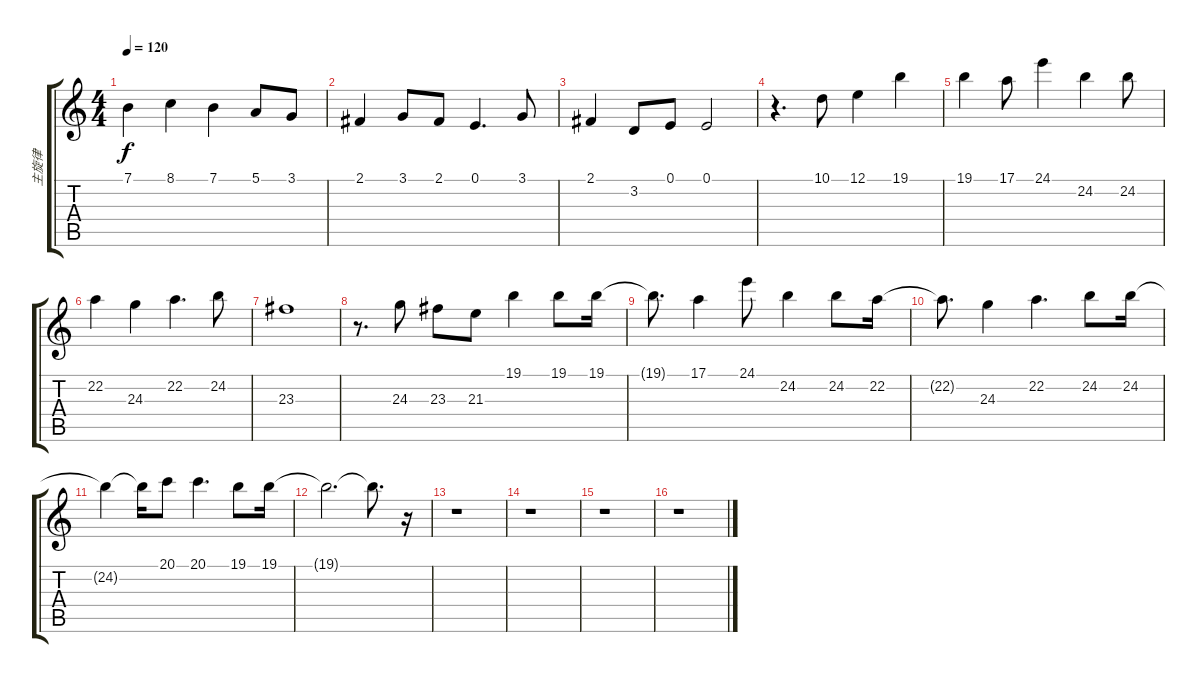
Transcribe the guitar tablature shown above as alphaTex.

\track ("主旋律" "主旋律") {instrument acousticgrandpiano}
\staff {score tabs}
\tuning (E4 B3 G3 D3 A2 E2) {hide}
\ts (4 4)
\tempo 120
\clef g2
\ks c
7.1.4{dy f} 8.1.4 7.1.4 5.1.8 3.1.8 |
2.1.4 3.1.8 2.1.8 0.1.4{d} 3.1.8 |
2.1.4 3.2.8 0.1.8 0.1.2 |
r.4{d} 10.1.8 12.1.4 19.1.4 |
19.1.4 17.1.8 24.1.4 24.2.4 24.2.8 |
22.2.4 24.3.4 22.2.4{d} 24.2.8 |
23.3.1 |
r.8{d} 24.3.8 23.3.8 21.3.8 19.1.4 19.1.8 19.1.16 |
19.1{t}.8{d} 17.1.4 24.1.8 24.2.4 24.2.8 22.2.16 |
22.2{t}.8{d} 24.3.4 22.2.4{d} 24.2.8 24.2.16 |
24.2{t}.4 24.2{t}.16 20.1.8 20.1.4{d} 19.1.8 19.1.16 |
19.1{t}.2{d} 19.1{t}.8{d} r.16 |
r.1 |
r.1 |
r.1 |
r.1
